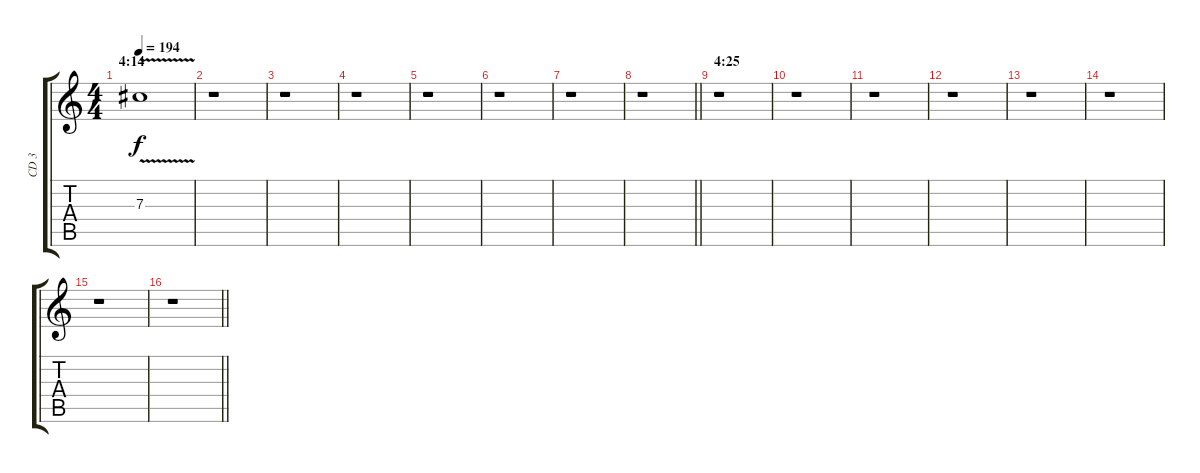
\track ("CD 3" "CD 3") {instrument overdrivenguitar}
\staff {score tabs}
\tuning (Eb4 Bb3 Gb3 Db3 Ab2 Eb2) {hide}
\ts (4 4)
\section ("" "4:14")
\tempo 194
\clef g2
\ks c
7.3{v}.1{dy f} |
r.1 |
r.1 |
r.1 |
r.1 |
r.1 |
r.1 |
\barLineRight lightlight
r.1 |
\section ("" "4:25")
r.1 |
r.1 |
r.1 |
r.1 |
r.1 |
r.1 |
r.1 |
\barLineRight lightlight
r.1
